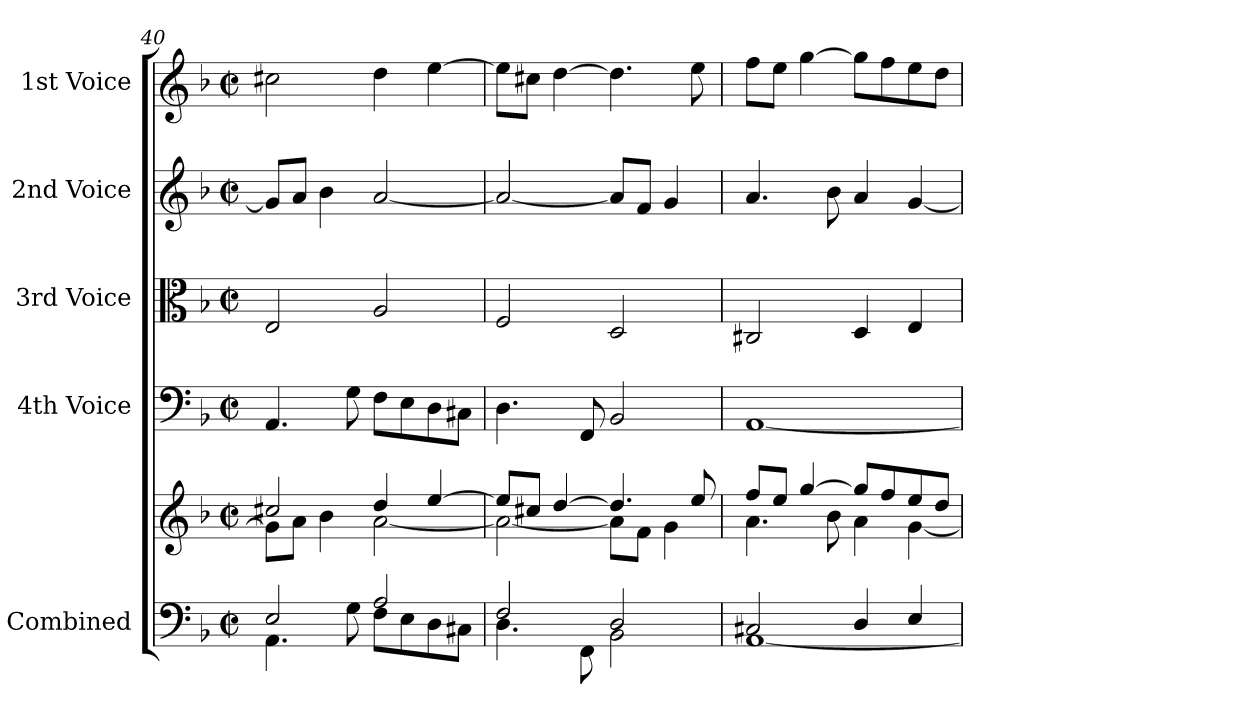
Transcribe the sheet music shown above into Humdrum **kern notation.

**kern	**kern	**kern	**kern	**kern	**kern
*part5	*part5	*part4	*part3	*part2	*part1
*staff6	*staff5	*staff4	*staff3	*staff2	*staff1
*I"Combined	*	*I"4th Voice	*I"3rd Voice	*I"2nd Voice	*I"1st Voice
*clefF4	*clefG2	*clefF4	*clefC3	*clefG2	*clefG2
*k[b-]	*k[b-]	*k[b-]	*k[b-]	*k[b-]	*k[b-]
*M2/2	*M2/2	*M2/2	*M2/2	*M2/2	*M2/2
*met(c|)	*met(c|)	*met(c|)	*met(c|)	*met(c|)	*met(c|)
=40	=40	=40	=40	=40	=40
*^	*^	*	*	*	*
2E/	4.AA\	2cc#X/	8g\L]	4.AA/	2E/	8g/L]	2cc#X\
.	.	.	8a\J	.	.	8a/J	.
.	.	.	4b-\	.	.	4b-\	.
.	8G\	.	.	8G\	.	.	.
2A/	8F\L	4dd/	[2a\	8F\L	2A/	[2a/	4dd\
.	8E\	.	.	8E\	.	.	.
.	8D\	[4ee/	.	8D\	.	.	[4ee\
.	8C#X\J	.	.	8C#X\J	.	.	.
=41	=41	=41	=41	=41	=41	=41	=41
2F/	4.D\	8ee/L]	2a\_	4.D\	2F/	2a/_	8ee\L]
.	.	8cc#X/J	.	.	.	.	8cc#X\J
.	.	[4dd/	.	.	.	.	[4dd\
.	8FF\	.	.	8FF/	.	.	.
2D/	2BB-\	4.dd/]	8a\L]	2BB-/	2D/	8a/L]	4.dd\]
.	.	.	8f\J	.	.	8f/J	.
.	.	.	4g\	.	.	4g/	.
.	.	8ee/	.	.	.	.	8ee\
!!LO:LB:g=z
=42	=42	=42	=42	=42	=42	=42	=42
2C#X/	[1AA	8ff/L	4.a\	[1AA	2C#X/	4.a/	8ff\L
.	.	8ee/J	.	.	.	.	8ee\J
.	.	[4gg/	.	.	.	.	[4gg\
.	.	.	8b-\	.	.	8b-\	.
4D/	.	8gg/L]	4a\	.	4D/	4a/	8gg\L]
.	.	8ff/	.	.	.	.	8ff\
4E/	.	8ee/	[4g\	.	4E/	[4g/	8ee\
.	.	8dd/J	.	.	.	.	8dd\J
*v	*v	*	*	*	*	*	*
*	*v	*v	*	*	*	*
=	=	=	=	=	=
*-	*-	*-	*-	*-	*-
